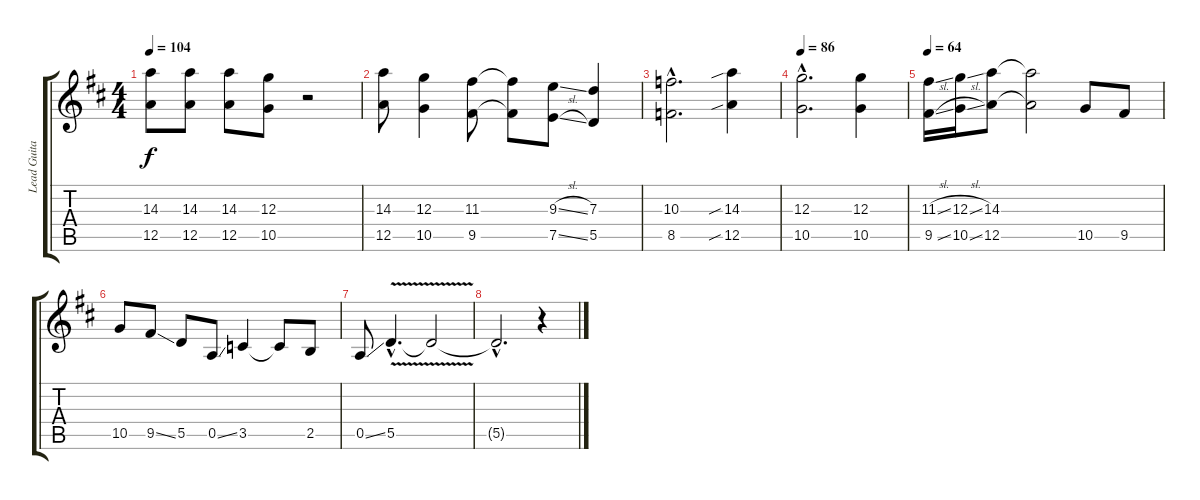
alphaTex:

\track ("Lead Guitar [Slash]" "Lead Guita") {instrument overdrivenguitar}
\staff {score tabs}
\tuning (E4 B3 G3 D3 A2 E2) {hide}
\ts (4 4)
\tempo 104
\clef g2
\ks d
(14.3 12.5).8{dy f} (14.3 12.5).8 (14.3 12.5).8 (12.3 10.5).8 r.2 |
(14.3 12.5).8 (12.3 10.5).4 (11.3 9.5).8 (11.3{t} 9.5{t}).8 (9.3{sl} 7.5{sl}).8 (7.3 5.5).4 |
(10.3{hac} 8.5{hac}).2{d} (14.3{sib} 12.5{sib}).4 |
\tempo 86
(12.3{hac} 10.5{hac}).2{d} (12.3 10.5).4 |
\tempo 64
(11.3{sl} 9.5{sl}).16 (12.3{sl} 10.5{sl}).16 (14.3 12.5).8 (14.3{t} 12.5{t}).2 10.5.8{volume 12} 9.5.8 |
10.5.8 9.5{ss}.8 5.5.8 0.5{ss}.8 3.5.4 3.5{t}.8 2.5.8 |
0.5{ss}.8 5.5{v hac}.4{d volume 0} 5.5{t}.2 |
5.5{hac t}.2{d} r.4
